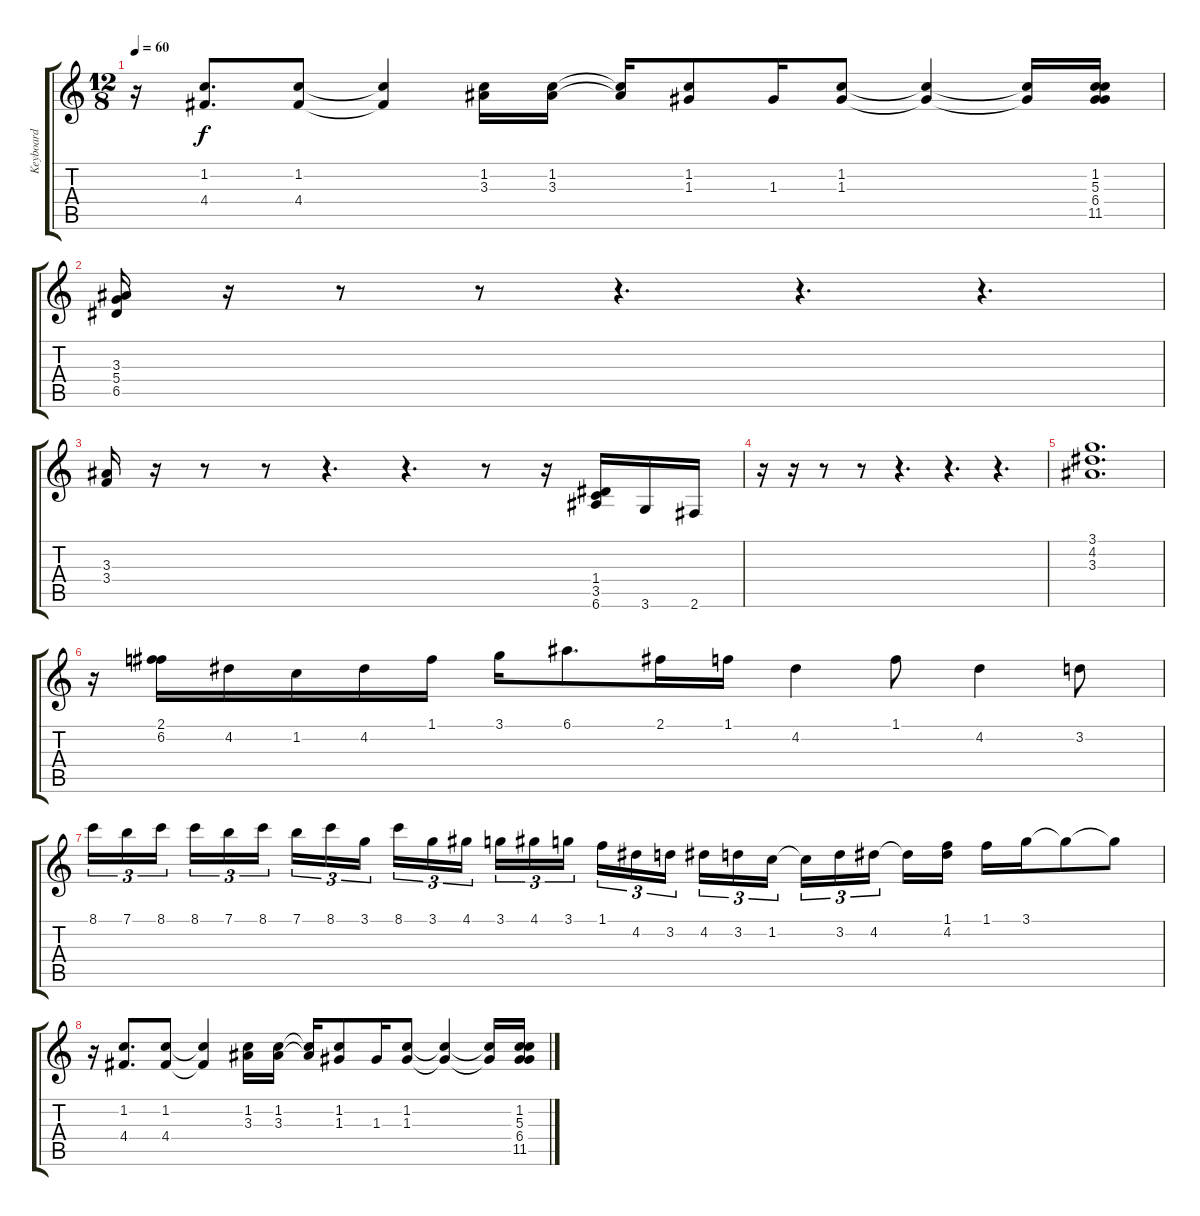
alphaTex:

\track ("Keyboard" "Keyboard") {instrument drawbarorgan}
\staff {score tabs}
\tuning (E5 B4 G4 D4 A3 E3) {hide}
\ts (12 8)
\tempo 60
\clef g2
\ks c
r.16{dy f} (1.2 4.4).8{d} (1.2 4.4).8 (1.2{t} 4.4{t}).4 (1.2 3.3).16 (1.2 3.3).16 (1.2{t} 3.3{t}).16 (1.2 1.3).8 1.3.16 (1.2 1.3).8 (1.2{t} 1.3{t}).4 (1.2{t} 1.3{t}).16 (1.2 5.3 6.4 11.5).16 |
(3.3 5.4 6.5).16 r.16 r.8 r.8 r.4{d} r.4{d} r.4{d} |
(3.3 3.4).16 r.16 r.8 r.8 r.4{d} r.4{d} r.8 r.16 (1.4 3.5 6.6).16 3.6.16 2.6.16 |
r.16 r.16 r.8 r.8 r.4{d} r.4{d} r.4{d} |
(3.1 4.2 3.3).1{d} |
r.16 (2.1 6.2).16 4.2.16 1.2.16 4.2.16 1.1.16 3.1.16 6.1.8{d} 2.1.16 1.1.16 4.2.4 1.1.8 4.2.4 3.2.8 |
8.1.16{tu (3 2)} 7.1.16{tu (3 2)} 8.1.16{tu (3 2)} 8.1.16{tu (3 2)} 7.1.16{tu (3 2)} 8.1.16{tu (3 2)} 7.1.16{tu (3 2)} 8.1.16{tu (3 2)} 3.1.16{tu (3 2)} 8.1.16{tu (3 2)} 3.1.16{tu (3 2)} 4.1.16{tu (3 2)} 3.1.16{tu (3 2)} 4.1.16{tu (3 2)} 3.1.16{tu (3 2)} 1.1.16{tu (3 2)} 4.2.16{tu (3 2)} 3.2.16{tu (3 2)} 4.2.16{tu (3 2)} 3.2.16{tu (3 2)} 1.2.16{tu (3 2)} 1.2{t}.16{tu (3 2)} 3.2.16{tu (3 2)} 4.2.16{tu (3 2)} 4.2{t}.16 (1.1 4.2).16 1.1.16 3.1.16 3.1{t}.8 3.1{t}.8 |
r.16 (1.2 4.4).8{d} (1.2 4.4).8 (1.2{t} 4.4{t}).4 (1.2 3.3).16 (1.2 3.3).16 (1.2{t} 3.3{t}).16 (1.2 1.3).8 1.3.16 (1.2 1.3).8 (1.2{t} 1.3{t}).4{volume 8} (1.2{t} 1.3{t}).16 (1.2 5.3 6.4 11.5).16
